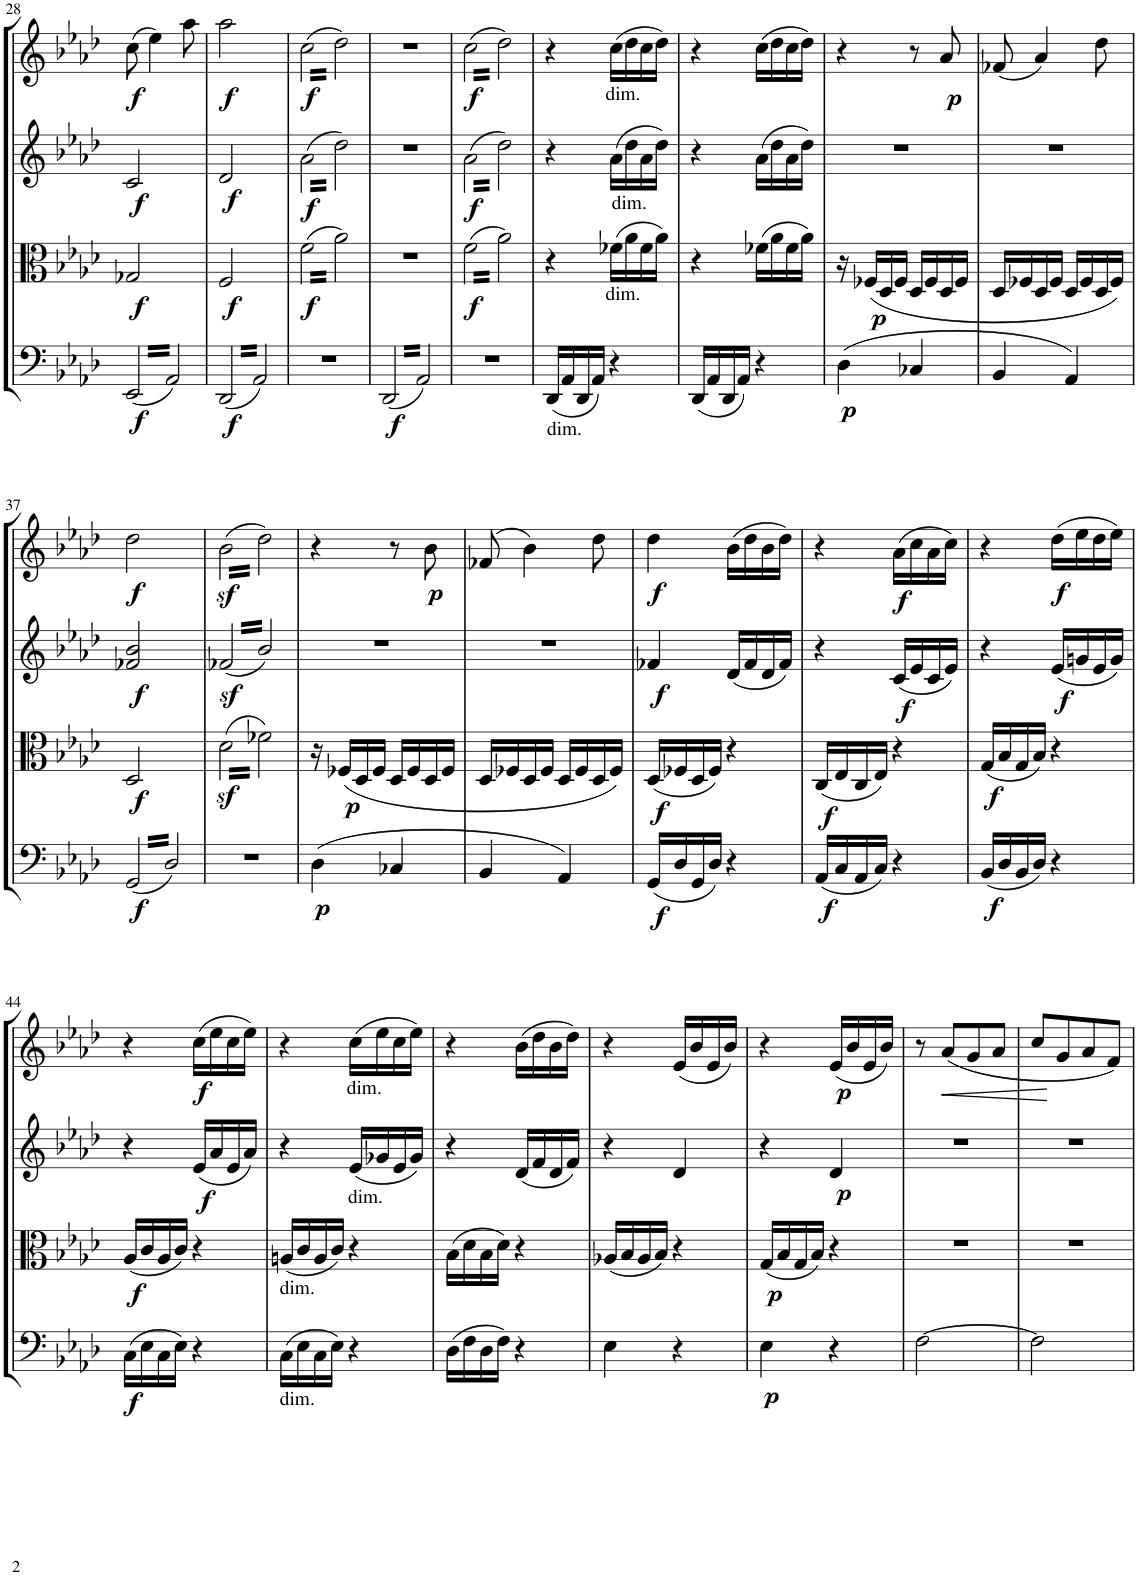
**kern	**dynam	**kern	**dynam	**kern	**dynam	**kern	**dynam
*part4	*part4	*part3	*part3	*part2	*part2	*part1	*part1
*staff4	*staff4	*staff3	*staff3	*staff2	*staff2	*staff1	*staff1
*I"Violoncello	*	*I"Viola	*	*I"Violino II	*	*I"Violino I	*
*I'Vc	*	*I'Vla	*	*I'Vln	*	*I'Vln	*
!!LO:PB:g=z
*clefF4	*	*clefC3	*	*clefG2	*	*clefG2	*
*k[b-e-a-d-]	*	*k[b-e-a-d-]	*	*k[b-e-a-d-]	*	*k[b-e-a-d-]	*
*M2/4	*	*M2/4	*	*M2/4	*	*M2/4	*
=28	=28	=28	=28	=28	=28	=28	=28
!	!LO:DY:b	!	!LO:DY:b	!	!LO:DY:b	!	!LO:DY:b
*tremolo	*	*	*	*	*	*	*
(32EE-/LLL	f	2G-X/	f	2c/	f	(8cc\	f
32AA-/)	.	.	.	.	.	.	.
32EE-/	.	.	.	.	.	.	.
32AA-/)	.	.	.	.	.	.	.
32EE-/	.	.	.	.	.	4ee-\)	.
32AA-/)	.	.	.	.	.	.	.
32EE-/	.	.	.	.	.	.	.
32AA-/)	.	.	.	.	.	.	.
32EE-/	.	.	.	.	.	.	.
32AA-/)	.	.	.	.	.	.	.
32EE-/	.	.	.	.	.	.	.
32AA-/)	.	.	.	.	.	.	.
32EE-/	.	.	.	.	.	8aa-\	.
32AA-/)	.	.	.	.	.	.	.
32EE-/	.	.	.	.	.	.	.
32AA-/)JJJ	.	.	.	.	.	.	.
=29	=29	=29	=29	=29	=29	=29	=29
!	!LO:DY:b	!	!LO:DY:b	!	!LO:DY:b	!	!LO:DY:b
(32DD-/LLL	f	2F/	f	2d-/	f	2aa-\	f
32AA-/)	.	.	.	.	.	.	.
32DD-/	.	.	.	.	.	.	.
32AA-/)	.	.	.	.	.	.	.
32DD-/	.	.	.	.	.	.	.
32AA-/)	.	.	.	.	.	.	.
32DD-/	.	.	.	.	.	.	.
32AA-/)	.	.	.	.	.	.	.
32DD-/	.	.	.	.	.	.	.
32AA-/)	.	.	.	.	.	.	.
32DD-/	.	.	.	.	.	.	.
32AA-/)	.	.	.	.	.	.	.
32DD-/	.	.	.	.	.	.	.
32AA-/)	.	.	.	.	.	.	.
32DD-/	.	.	.	.	.	.	.
32AA-/)JJJ	.	.	.	.	.	.	.
=30	=30	=30	=30	=30	=30	=30	=30
!	!	!	!LO:DY:b	!	!LO:DY:b	!	!LO:DY:b
*	*	*tremolo	*	*	*	*	*
*	*	*	*	*tremolo	*	*	*
*	*	*	*	*	*	*tremolo	*
2r	.	(32f\LLL	f	(32a-\LLL	f	(32cc\LLL	f
.	.	32a-\)	.	32dd-\)	.	32dd-\)	.
.	.	32f\	.	32a-\	.	32cc\	.
.	.	32a-\)	.	32dd-\)	.	32dd-\)	.
.	.	32f\	.	32a-\	.	32cc\	.
.	.	32a-\)	.	32dd-\)	.	32dd-\)	.
.	.	32f\	.	32a-\	.	32cc\	.
.	.	32a-\)	.	32dd-\)	.	32dd-\)	.
.	.	32f\	.	32a-\	.	32cc\	.
.	.	32a-\)	.	32dd-\)	.	32dd-\)	.
.	.	32f\	.	32a-\	.	32cc\	.
.	.	32a-\)	.	32dd-\)	.	32dd-\)	.
.	.	32f\	.	32a-\	.	32cc\	.
.	.	32a-\)	.	32dd-\)	.	32dd-\)	.
.	.	32f\	.	32a-\	.	32cc\	.
.	.	32a-\)JJJ	.	32dd-\)JJJ	.	32dd-\)JJJ	.
=31	=31	=31	=31	=31	=31	=31	=31
!	!LO:DY:b	!	!	!	!	!	!
(32DD-/LLL	f	2r	.	2r	.	2r	.
32AA-/)	.	.	.	.	.	.	.
32DD-/	.	.	.	.	.	.	.
32AA-/)	.	.	.	.	.	.	.
32DD-/	.	.	.	.	.	.	.
32AA-/)	.	.	.	.	.	.	.
32DD-/	.	.	.	.	.	.	.
32AA-/)	.	.	.	.	.	.	.
32DD-/	.	.	.	.	.	.	.
32AA-/)	.	.	.	.	.	.	.
32DD-/	.	.	.	.	.	.	.
32AA-/)	.	.	.	.	.	.	.
32DD-/	.	.	.	.	.	.	.
32AA-/)	.	.	.	.	.	.	.
32DD-/	.	.	.	.	.	.	.
32AA-/)JJJ	.	.	.	.	.	.	.
*Xtremolo	*	*	*	*	*	*	*
=32	=32	=32	=32	=32	=32	=32	=32
!	!	!	!LO:DY:b	!	!LO:DY:b	!	!LO:DY:b
2r	.	(32f\LLL	f	(32a-\LLL	f	(32cc\LLL	f
.	.	32a-\)	.	32dd-\)	.	32dd-\)	.
.	.	32f\	.	32a-\	.	32cc\	.
.	.	32a-\)	.	32dd-\)	.	32dd-\)	.
.	.	32f\	.	32a-\	.	32cc\	.
.	.	32a-\)	.	32dd-\)	.	32dd-\)	.
.	.	32f\	.	32a-\	.	32cc\	.
.	.	32a-\)	.	32dd-\)	.	32dd-\)	.
.	.	32f\	.	32a-\	.	32cc\	.
.	.	32a-\)	.	32dd-\)	.	32dd-\)	.
.	.	32f\	.	32a-\	.	32cc\	.
.	.	32a-\)	.	32dd-\)	.	32dd-\)	.
.	.	32f\	.	32a-\	.	32cc\	.
.	.	32a-\)	.	32dd-\)	.	32dd-\)	.
.	.	32f\	.	32a-\	.	32cc\	.
.	.	32a-\)JJJ	.	32dd-\)JJJ	.	32dd-\)JJJ	.
*	*	*	*	*	*	*Xtremolo	*
*	*	*	*	*Xtremolo	*	*	*
*	*	*Xtremolo	*	*	*	*	*
=33	=33	=33	=33	=33	=33	=33	=33
!LO:TX:b:t=dim.	!	!	!	!	!	!	!
(16DD-/LL	.	4r	.	4r	.	4r	.
.	.	.	.	.	.	.	.
16AA-/	.	.	.	.	.	.	.
.	.	.	.	.	.	.	.
16DD-/	.	.	.	.	.	.	.
.	.	.	.	.	.	.	.
16AA-/JJ)	.	.	.	.	.	.	.
.	.	.	.	.	.	.	.
!	!	!	!	!	!	!LO:TX:b:t=dim.	!
!	!	!	!	!LO:TX:b:t=dim.	!	!	!
!	!	!LO:TX:b:t=dim.	!	!	!	!	!
4r	.	(16f-X\LL	.	(16a-\LL	.	(16cc\LL	.
.	.	16a-\	.	16dd-\	.	16dd-\	.
.	.	16f-\	.	16a-\	.	16cc\	.
.	.	16a-\JJ)	.	16dd-\JJ)	.	16dd-\JJ)	.
=34	=34	=34	=34	=34	=34	=34	=34
(16DD-/LL	.	4r	.	4r	.	4r	.
16AA-/	.	.	.	.	.	.	.
16DD-/	.	.	.	.	.	.	.
16AA-/JJ)	.	.	.	.	.	.	.
4r	.	(16f-X\LL	.	(16a-\LL	.	(16cc\LL	.
.	.	16a-\	.	16dd-\	.	16dd-\	.
.	.	16f-\	.	16a-\	.	16cc\	.
.	.	16a-\JJ)	.	16dd-\JJ)	.	16dd-\JJ)	.
=35	=35	=35	=35	=35	=35	=35	=35
!	!LO:DY:b	!	!	!	!	!	!
(4D-\	p	16r	.	2r	.	4r	.
!	!	!	!LO:DY:b	!	!	!	!
.	.	(16F-X/LL	p	.	.	.	.
.	.	16D-/	.	.	.	.	.
.	.	16F-/JJ	.	.	.	.	.
4C-X/	.	16D-/LL	.	.	.	8r	.
.	.	16F-/	.	.	.	.	.
!	!	!	!	!	!	!	!LO:DY:b
.	.	16D-/	.	.	.	8a-/	p
.	.	16F-/JJ	.	.	.	.	.
=36	=36	=36	=36	=36	=36	=36	=36
4BB-/	.	16D-/LL	.	2r	.	(8f-X/	.
.	.	16F-X/	.	.	.	.	.
.	.	16D-/	.	.	.	4a-/)	.
.	.	16F-/JJ	.	.	.	.	.
4AA-/)	.	16D-/LL	.	.	.	.	.
.	.	16F-/	.	.	.	.	.
.	.	16D-/	.	.	.	8dd-\	.
.	.	16F-/JJ)	.	.	.	.	.
!!LO:LB:g=z
=37	=37	=37	=37	=37	=37	=37	=37
!	!LO:DY:b	!	!LO:DY:b	!	!LO:DY:b	!	!LO:DY:b
*tremolo	*	*	*	*	*	*	*
(32GG/LLL	f	2D-/	f	2f-X/ 2b-/	f	2dd-\	f
32D-/)	.	.	.	.	.	.	.
32GG/	.	.	.	.	.	.	.
32D-/)	.	.	.	.	.	.	.
32GG/	.	.	.	.	.	.	.
32D-/)	.	.	.	.	.	.	.
32GG/	.	.	.	.	.	.	.
32D-/)	.	.	.	.	.	.	.
32GG/	.	.	.	.	.	.	.
32D-/)	.	.	.	.	.	.	.
32GG/	.	.	.	.	.	.	.
32D-/)	.	.	.	.	.	.	.
32GG/	.	.	.	.	.	.	.
32D-/)	.	.	.	.	.	.	.
32GG/	.	.	.	.	.	.	.
32D-/)JJJ	.	.	.	.	.	.	.
*Xtremolo	*	*	*	*	*	*	*
=38	=38	=38	=38	=38	=38	=38	=38
*	*	*tremolo	*	*	*	*	*
*	*	*	*	*tremolo	*	*	*
*	*	*	*	*	*	*tremolo	*
2r	.	(32d-z<\LLL	.	(32f-Xz</LLL	.	(32b-z<\LLL	.
.	.	32f-X\)	.	32b-/)	.	32dd-\)	.
.	.	32d-z<\	.	32f-Xz</	.	32b-z<\	.
.	.	32f-X\)	.	32b-/)	.	32dd-\)	.
.	.	32d-z<\	.	32f-Xz</	.	32b-z<\	.
.	.	32f-X\)	.	32b-/)	.	32dd-\)	.
.	.	32d-z<\	.	32f-Xz</	.	32b-z<\	.
.	.	32f-X\)	.	32b-/)	.	32dd-\)	.
.	.	32d-z<\	.	32f-Xz</	.	32b-z<\	.
.	.	32f-X\)	.	32b-/)	.	32dd-\)	.
.	.	32d-z<\	.	32f-Xz</	.	32b-z<\	.
.	.	32f-X\)	.	32b-/)	.	32dd-\)	.
.	.	32d-z<\	.	32f-Xz</	.	32b-z<\	.
.	.	32f-X\)	.	32b-/)	.	32dd-\)	.
.	.	32d-z<\	.	32f-Xz</	.	32b-z<\	.
.	.	32f-X\)JJJ	.	32b-/)JJJ	.	32dd-\)JJJ	.
*	*	*	*	*	*	*Xtremolo	*
*	*	*	*	*Xtremolo	*	*	*
*	*	*Xtremolo	*	*	*	*	*
=39	=39	=39	=39	=39	=39	=39	=39
!	!LO:DY:b	!	!	!	!	!	!
(4D-\	p	16r	.	2r	.	4r	.
.	.	.	.	.	.	.	.
!	!	!	!LO:DY:b	!	!	!	!
.	.	(16F-X/LL	p	.	.	.	.
.	.	.	.	.	.	.	.
.	.	16D-/	.	.	.	.	.
.	.	.	.	.	.	.	.
.	.	16F-/JJ	.	.	.	.	.
.	.	.	.	.	.	.	.
4C-X/	.	16D-/LL	.	.	.	8r	.
.	.	16F-/	.	.	.	.	.
!	!	!	!	!	!	!	!LO:DY:b
.	.	16D-/	.	.	.	8b-\	p
.	.	16F-/JJ	.	.	.	.	.
=40	=40	=40	=40	=40	=40	=40	=40
4BB-/	.	16D-/LL	.	2r	.	(8f-X/	.
.	.	16F-X/	.	.	.	.	.
.	.	16D-/	.	.	.	4b-\)	.
.	.	16F-/JJ	.	.	.	.	.
4AA-/)	.	16D-/LL	.	.	.	.	.
.	.	16F-/	.	.	.	.	.
.	.	16D-/	.	.	.	8dd-\	.
.	.	16F-/JJ)	.	.	.	.	.
=41	=41	=41	=41	=41	=41	=41	=41
!	!LO:DY:b	!	!LO:DY:b	!	!LO:DY:b	!	!LO:DY:b
(16GG/LL	f	(16D-/LL	f	4f-X/	f	4dd-\	f
16D-/	.	16F-X/	.	.	.	.	.
16GG/	.	16D-/	.	.	.	.	.
16D-/JJ)	.	16F-/JJ)	.	.	.	.	.
4r	.	4r	.	(16d-/LL	.	(16b-\LL	.
.	.	.	.	16f-/	.	16dd-\	.
.	.	.	.	16d-/	.	16b-\	.
.	.	.	.	16f-/JJ)	.	16dd-\JJ)	.
=42	=42	=42	=42	=42	=42	=42	=42
!	!LO:DY:b	!	!LO:DY:b	!	!	!	!
(16AA-/LL	f	(16C/LL	f	4r	.	4r	.
16C/	.	16E-/	.	.	.	.	.
16AA-/	.	16C/	.	.	.	.	.
16C/JJ)	.	16E-/JJ)	.	.	.	.	.
!	!	!	!	!	!LO:DY:b	!	!LO:DY:b
4r	.	4r	.	(16c/LL	f	(16a-\LL	f
.	.	.	.	16e-/	.	16cc\	.
.	.	.	.	16c/	.	16a-\	.
.	.	.	.	16e-/JJ)	.	16cc\JJ)	.
=43	=43	=43	=43	=43	=43	=43	=43
!	!LO:DY:b	!	!LO:DY:b	!	!	!	!
(16BB-/LL	f	(16G/LL	f	4r	.	4r	.
16D-/	.	16B-/	.	.	.	.	.
16BB-/	.	16G/	.	.	.	.	.
16D-/JJ)	.	16B-/JJ)	.	.	.	.	.
!	!	!	!	!	!LO:DY:b	!	!LO:DY:b
4r	.	4r	.	(16e-/LL	f	(16dd-\LL	f
.	.	.	.	16gn/	.	16ee-\	.
.	.	.	.	16e-/	.	16dd-\	.
.	.	.	.	16g/JJ)	.	16ee-\JJ)	.
!!LO:LB:g=z
=44	=44	=44	=44	=44	=44	=44	=44
!	!LO:DY:b	!	!LO:DY:b	!	!	!	!
(16C\LL	f	(16A-/LL	f	4r	.	4r	.
16E-\	.	16c/	.	.	.	.	.
16C\	.	16A-/	.	.	.	.	.
16E-\JJ)	.	16c/JJ)	.	.	.	.	.
!	!	!	!	!	!LO:DY:b	!	!LO:DY:b
4r	.	4r	.	(16e-/LL	f	(16cc\LL	f
.	.	.	.	16a-/	.	16ee-\	.
.	.	.	.	16e-/	.	16cc\	.
.	.	.	.	16a-/JJ)	.	16ee-\JJ)	.
=45	=45	=45	=45	=45	=45	=45	=45
!	!	!LO:TX:b:t=dim.	!	!	!	!	!
!LO:TX:b:t=dim.	!	!	!	!	!	!	!
(16C\LL	.	(16An/LL	.	4r	.	4r	.
16E-\	.	16c/	.	.	.	.	.
16C\	.	16A/	.	.	.	.	.
16E-\JJ)	.	16c/JJ)	.	.	.	.	.
!	!	!	!	!	!	!LO:TX:b:t=dim.	!
!	!	!	!	!LO:TX:b:t=dim.	!	!	!
4r	.	4r	.	(16e-/LL	.	(16cc\LL	.
.	.	.	.	16g-X/	.	16ee-\	.
.	.	.	.	16e-/	.	16cc\	.
.	.	.	.	16g-/JJ)	.	16ee-\JJ)	.
=46	=46	=46	=46	=46	=46	=46	=46
(16D-\LL	.	(16B-\LL	.	4r	.	4r	.
16F\	.	16d-\	.	.	.	.	.
16D-\	.	16B-\	.	.	.	.	.
16F\JJ)	.	16d-\JJ)	.	.	.	.	.
4r	.	4r	.	(16d-/LL	.	(16b-\LL	.
.	.	.	.	16f/	.	16dd-\	.
.	.	.	.	16d-/	.	16b-\	.
.	.	.	.	16f/JJ)	.	16dd-\JJ)	.
=47	=47	=47	=47	=47	=47	=47	=47
4E-\	.	(16A-X/LL	.	4r	.	4r	.
.	.	16B-/	.	.	.	.	.
.	.	16A-/	.	.	.	.	.
.	.	16B-/JJ)	.	.	.	.	.
4r	.	4r	.	4d-/	.	(16e-/LL	.
.	.	.	.	.	.	16b-/	.
.	.	.	.	.	.	16e-/	.
.	.	.	.	.	.	16b-/JJ)	.
=48	=48	=48	=48	=48	=48	=48	=48
!	!LO:DY:b	!	!LO:DY:b	!	!	!	!
4E-\	p	(16G/LL	p	4r	.	4r	.
.	.	16B-/	.	.	.	.	.
.	.	16G/	.	.	.	.	.
.	.	16B-/JJ)	.	.	.	.	.
!	!	!	!	!	!LO:DY:b	!	!LO:DY:b
4r	.	4r	.	4d-/	p	(16e-/LL	p
.	.	.	.	.	.	16b-/	.
.	.	.	.	.	.	16e-/	.
.	.	.	.	.	.	16b-/JJ)	.
=49	=49	=49	=49	=49	=49	=49	=49
[2F\	.	2r	.	2r	.	8r	.
!	!	!	!	!	!	!	!LO:HP:b
.	.	.	.	.	.	(8a-/L	<
.	.	.	.	.	.	8g/	.
.	.	.	.	.	.	8a-/J	.
=50	=50	=50	=50	=50	=50	=50	=50
2F\]	.	2r	.	2r	.	8cc/L	.
.	.	.	.	.	.	8g/	[
.	.	.	.	.	.	8a-/	.
.	.	.	.	.	.	8f/J)	.
=	=	=	=	=	=	=	=
*-	*-	*-	*-	*-	*-	*-	*-
